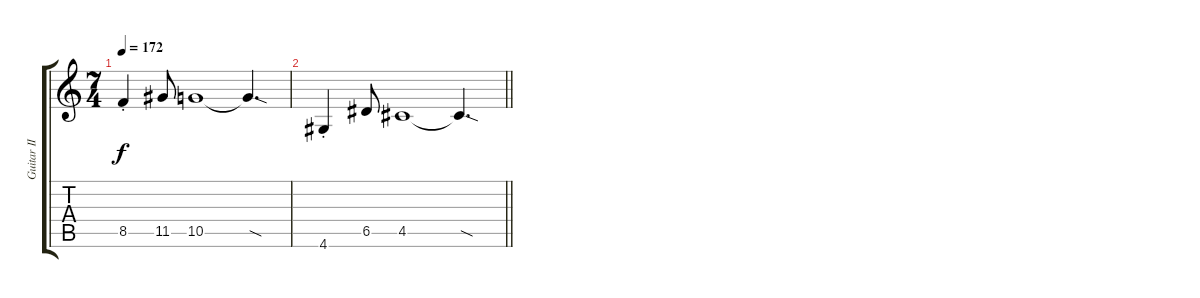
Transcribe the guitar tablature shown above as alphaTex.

\track ("Guitar II" "Guitar II") {instrument overdrivenguitar}
\staff {score tabs}
\tuning (E4 B3 G3 D3 A2 E2) {hide}
\ts (7 4)
\tempo 172
\clef g2
\ks c
8.5{st}.4{dy f} 11.5.8 10.5.1 10.5{sod t}.4{d} |
\barLineRight lightlight
4.6{st}.4 6.5.8 4.5.1 4.5{sod t}.4{d}
